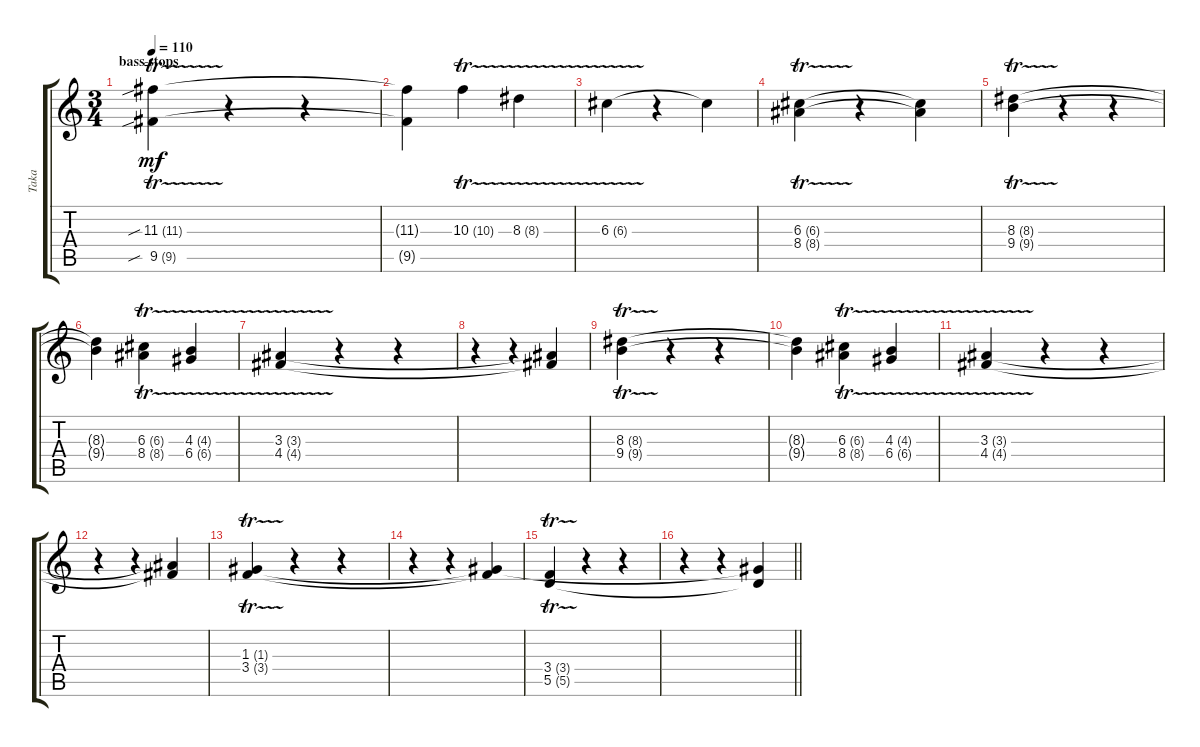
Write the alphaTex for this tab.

\track ("Taka" "Taka") {instrument electricguitarjazz}
\staff {score tabs}
\tuning (E4 B3 G3 D3 A2 E2) {hide}
\ts (3 4)
\section ("" "bass stops")
\tempo 110
\clef g2
\ks c
(11.3{tr (11 16) sib} 9.5{tr (9 16) sib}).4{dy mf instrument electricguitarjazz} r.4 r.4 |
(11.3{t} 9.5{t}).4 10.3{tr (10 16)}.4 8.3{tr (8 16)}.4 |
6.3{tr (6 16)}.4 r.4 6.3{t}.4 |
(6.3{tr (6 16)} 8.4{tr (8 16)}).4 r.4 (6.3{t} 8.4{t}).4 |
(8.3{tr (8 16)} 9.4{tr (9 16)}).4 r.4 r.4 |
(8.3{t} 9.4{t}).4 (6.3{tr (6 16)} 8.4{tr (8 16)}).4 (4.3{tr (4 16)} 6.4{tr (6 16)}).4 |
(3.3{tr (3 16)} 4.4{tr (4 16)}).4 r.4 r.4 |
r.4 r.4 (3.3{t} 4.4{t}).4 |
(8.3{tr (8 16)} 9.4{tr (9 16)}).4 r.4 r.4 |
(8.3{t} 9.4{t}).4 (6.3{tr (6 16)} 8.4{tr (8 16)}).4 (4.3{tr (4 16)} 6.4{tr (6 16)}).4 |
(3.3{tr (3 16)} 4.4{tr (4 16)}).4 r.4 r.4 |
r.4 r.4 (3.3{t} 4.4{t}).4 |
(1.3{tr (1 16)} 3.4{tr (3 16)}).4 r.4 r.4 |
r.4 r.4 (1.3{t} 3.4{t}).4 |
(3.4{tr (3 16)} 5.5{tr (5 16)}).4 r.4 r.4 |
\barLineRight lightlight
r.4 r.4 (1.3{t} 5.5{t}).4
